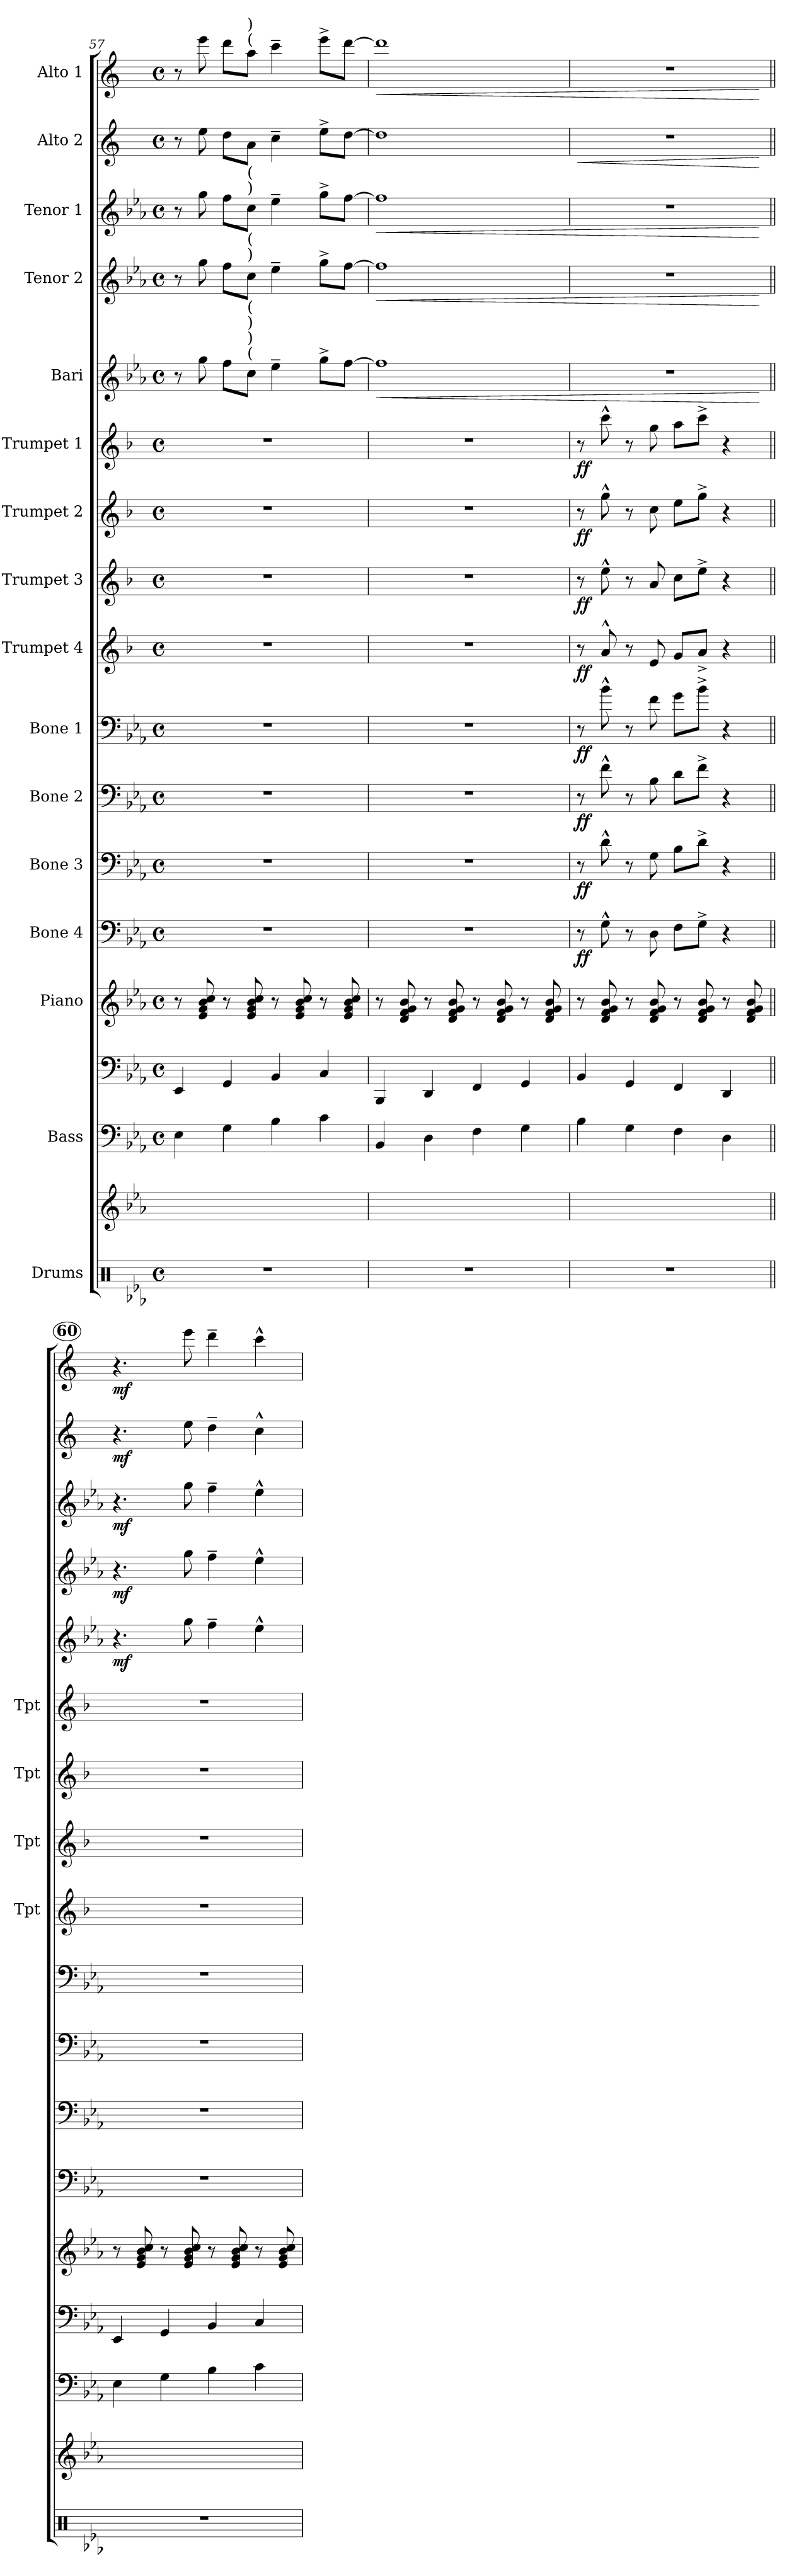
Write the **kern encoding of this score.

**kern	**kern	**kern	**kern	**kern	**kern	**dynam	**kern	**dynam	**kern	**dynam	**kern	**dynam	**kern	**dynam	**kern	**dynam	**kern	**dynam	**kern	**dynam	**kern	**dynam	**kern	**dynam	**kern	**dynam	**kern	**dynam	**kern	**dynam
*part18	*part17	*part16	*part15	*part14	*part13	*part13	*part12	*part12	*part11	*part11	*part10	*part10	*part9	*part9	*part8	*part8	*part7	*part7	*part6	*part6	*part5	*part5	*part4	*part4	*part3	*part3	*part2	*part2	*part1	*part1
*staff18	*staff17	*staff16	*staff15	*staff14	*staff13	*staff13	*staff12	*staff12	*staff11	*staff11	*staff10	*staff10	*staff9	*staff9	*staff8	*staff8	*staff7	*staff7	*staff6	*staff6	*staff5	*staff5	*staff4	*staff4	*staff3	*staff3	*staff2	*staff2	*staff1	*staff1
*I"Drums	*	*I"Bass	*	*I"Piano	*I"Bone 4	*	*I"Bone 3	*	*I"Bone 2	*	*I"Bone 1	*	*I"Trumpet 4	*	*I"Trumpet 3	*	*I"Trumpet 2	*	*I"Trumpet 1	*	*I"Bari	*	*I"Tenor 2	*	*I"Tenor 1	*	*I"Alto 2	*	*I"Alto 1	*
*	*	*	*	*	*	*	*	*	*	*	*	*	*I'Tpt	*	*I'Tpt	*	*I'Tpt	*	*I'Tpt	*	*	*	*	*	*	*	*	*	*	*
*clefX	*clefG2	*clefF4	*clefF4	*clefG2	*clefF4	*	*clefF4	*	*clefF4	*	*clefF4	*	*clefG2	*	*clefG2	*	*clefG2	*	*clefG2	*	*clefG2	*	*clefG2	*	*clefG2	*	*clefG2	*	*clefG2	*
*	*	*ITrd7c12	*	*	*	*	*	*	*	*	*	*	*ITrd1c2	*	*ITrd1c2	*	*ITrd1c2	*	*ITrd1c2	*	*ITrd12c21	*	*ITrd8c14	*	*ITrd8c14	*	*ITrd5c9	*	*ITrd5c9	*
*k[b-e-a-]	*k[b-e-a-]	*k[b-e-a-]	*k[b-e-a-]	*k[b-e-a-]	*k[b-e-a-]	*	*k[b-e-a-]	*	*k[b-e-a-]	*	*k[b-e-a-]	*	*k[b-e-a-]	*	*k[b-e-a-]	*	*k[b-e-a-]	*	*k[b-e-a-]	*	*k[b-e-a-]	*	*k[b-e-a-]	*	*k[b-e-a-]	*	*k[b-e-a-]	*	*k[b-e-a-]	*
*E-:	*E-:	*E-:	*E-:	*E-:	*E-:	*	*E-:	*	*E-:	*	*E-:	*	*E-:	*	*E-:	*	*E-:	*	*E-:	*	*E-:	*	*E-:	*	*E-:	*	*E-:	*	*E-:	*
*M4/4	*	*M4/4	*M4/4	*M4/4	*M4/4	*	*M4/4	*	*M4/4	*	*M4/4	*	*M4/4	*	*M4/4	*	*M4/4	*	*M4/4	*	*M4/4	*	*M4/4	*	*M4/4	*	*M4/4	*	*M4/4	*
*met(c)	*	*met(c)	*met(c)	*met(c)	*met(c)	*	*met(c)	*	*met(c)	*	*met(c)	*	*met(c)	*	*met(c)	*	*met(c)	*	*met(c)	*	*met(c)	*	*met(c)	*	*met(c)	*	*met(c)	*	*met(c)	*
=57	=57	=57	=57	=57	=57	=57	=57	=57	=57	=57	=57	=57	=57	=57	=57	=57	=57	=57	=57	=57	=57	=57	=57	=57	=57	=57	=57	=57	=57	=57
1r	1ryy	4EE-\	4EE-/	8r	1r	.	1r	.	1r	.	1r	.	1r	.	1r	.	1r	.	1r	.	8r	.	8r	.	8r	.	8r	.	8r	.
.	.	.	.	8e-/ 8g/ 8b-/ 8cc/	.	.	.	.	.	.	.	.	.	.	.	.	.	.	.	.	8g\	.	8g\	.	8g\	.	8g\	.	8gg\	.
.	.	4GG\	4GG/	8r	.	.	.	.	.	.	.	.	.	.	.	.	.	.	.	.	8f\L	.	8f\L	.	8f\L	.	8f\L	.	8ff\L	.
!	!	!	!	!	!	!	!	!	!	!	!	!	!	!	!	!	!	!	!	!	!	!	!	!	!	!	!	!	!LO:TX:a:t=(	!
!	!	!	!	!	!	!	!	!	!	!	!	!	!	!	!	!	!	!	!	!	!	!	!	!	!	!	!	!	!LO:TX:a:t=)	!
!	!	!	!	!	!	!	!	!	!	!	!	!	!	!	!	!	!	!	!	!	!	!	!	!	!	!	!LO:TX:b:t=(	!	!	!
!	!	!	!	!	!	!	!	!	!	!	!	!	!	!	!	!	!	!	!	!	!	!	!	!	!	!	!LO:TX:b:t=)	!	!	!
!	!	!	!	!	!	!	!	!	!	!	!	!	!	!	!	!	!	!	!	!	!	!	!	!	!LO:TX:b:t=(	!	!	!	!	!
!	!	!	!	!	!	!	!	!	!	!	!	!	!	!	!	!	!	!	!	!	!	!	!	!	!LO:TX:b:t=)	!	!	!	!	!
!	!	!	!	!	!	!	!	!	!	!	!	!	!	!	!	!	!	!	!	!	!	!	!LO:TX:b:t=(	!	!	!	!	!	!	!
!	!	!	!	!	!	!	!	!	!	!	!	!	!	!	!	!	!	!	!	!	!	!	!LO:TX:b:t=)	!	!	!	!	!	!	!
!	!	!	!	!	!	!	!	!	!	!	!	!	!	!	!	!	!	!	!	!	!LO:TX:a:t=(	!	!	!	!	!	!	!	!	!
!	!	!	!	!	!	!	!	!	!	!	!	!	!	!	!	!	!	!	!	!	!LO:TX:a:t=)	!	!	!	!	!	!	!	!	!
.	.	.	.	8e-/ 8g/ 8b-/ 8cc/	.	.	.	.	.	.	.	.	.	.	.	.	.	.	.	.	8c\J	.	8c\J	.	8c\J	.	8c\J	.	8cc\J	.
.	.	4BB-\	4BB-/	8r	.	.	.	.	.	.	.	.	.	.	.	.	.	.	.	.	4e-~>\	.	4e-~>\	.	4e-~>\	.	4e-~>\	.	4ee-~>\	.
.	.	.	.	8e-/ 8g/ 8b-/ 8cc/	.	.	.	.	.	.	.	.	.	.	.	.	.	.	.	.	.	.	.	.	.	.	.	.	.	.
.	.	4C\	4C/	8r	.	.	.	.	.	.	.	.	.	.	.	.	.	.	.	.	(<8g^>\L	.	(<8g^>\L	.	(<8g^>\L	.	(<8g^>\L	.	(<8gg^>\L	.
.	.	.	.	8e-/ 8g/ 8b-/ 8cc/	.	.	.	.	.	.	.	.	.	.	.	.	.	.	.	.	[8f\J	.	[8f\J	.	[8f\J	.	[8f\J	.	[8ff\J	.
=58	=58	=58	=58	=58	=58	=58	=58	=58	=58	=58	=58	=58	=58	=58	=58	=58	=58	=58	=58	=58	=58	=58	=58	=58	=58	=58	=58	=58	=58	=58
!	!	!	!	!	!	!	!	!	!	!	!	!	!	!	!	!	!	!	!	!	!	!LO:HP:b	!	!LO:HP:b	!	!LO:HP:b	!	!	!	!LO:HP:b
1r	1ryy	4BBB-/	4BBB-/	8r	1r	.	1r	.	1r	.	1r	.	1r	.	1r	.	1r	.	1r	.	1f]	<	1f]	<	1f]	<	1f]	.	1ff]	<
.	.	.	.	8d/ 8f/ 8g/ 8b-/	.	.	.	.	.	.	.	.	.	.	.	.	.	.	.	.	.	.	.	.	.	.	.	.	.	.
.	.	4DD\	4DD/	8r	.	.	.	.	.	.	.	.	.	.	.	.	.	.	.	.	.	.	.	.	.	.	.	.	.	.
.	.	.	.	8d/ 8f/ 8g/ 8b-/	.	.	.	.	.	.	.	.	.	.	.	.	.	.	.	.	.	.	.	.	.	.	.	.	.	.
.	.	4FF\	4FF/	8r	.	.	.	.	.	.	.	.	.	.	.	.	.	.	.	.	.	.	.	.	.	.	.	.	.	.
.	.	.	.	8d/ 8f/ 8g/ 8b-/	.	.	.	.	.	.	.	.	.	.	.	.	.	.	.	.	.	.	.	.	.	.	.	.	.	.
.	.	4GG\	4GG/	8r	.	.	.	.	.	.	.	.	.	.	.	.	.	.	.	.	.	.	.	.	.	.	.	.	.	.
.	.	.	.	8d/ 8f/ 8g/ 8b-/	.	.	.	.	.	.	.	.	.	.	.	.	.	.	.	.	.	.	.	.	.	.	.	.	.	.
=59	=59	=59	=59	=59	=59	=59	=59	=59	=59	=59	=59	=59	=59	=59	=59	=59	=59	=59	=59	=59	=59	=59	=59	=59	=59	=59	=59	=59	=59	=59
!	!	!	!	!	!	!LO:DY:b	!	!LO:DY:b	!	!LO:DY:b	!	!LO:DY:b	!	!LO:DY:b	!	!LO:DY:b	!	!LO:DY:b	!	!LO:DY:b	!	!	!	!	!	!	!	!LO:HP:b	!	!
1r	1ryy	4BB-\	4BB-/	8r	8r	ff	8r	ff	8r	ff	8r	ff	8r	ff	8r	ff	8r	ff	8r	ff	1r	.	1r	.	1r	.	1r	<	1r	.
.	.	.	.	8d/ 8f/ 8g/ 8b-/	8G^^>\	.	8d^^>\	.	8f^^>\	.	8b-^^>\	.	8g^^>/	.	8dd^^>\	.	8ff^^>\	.	8bb-^^>\	.	.	.	.	.	.	.	.	.	.	.
.	.	4GG\	4GG/	8r	8r	.	8r	.	8r	.	8r	.	8r	.	8r	.	8r	.	8r	.	.	.	.	.	.	.	.	.	.	.
.	.	.	.	8d/ 8f/ 8g/ 8b-/	8D\	.	8G\	.	8B-\	.	8f\	.	8d/	.	8g/	.	8b-\	.	8ff\	.	.	.	.	.	.	.	.	.	.	.
.	.	4FF\	4FF/	8r	8F\L	.	8B-\L	.	8d\L	.	8g\L	.	8f/L	.	8b-\L	.	8dd\L	.	8gg\L	.	.	.	.	.	.	.	.	.	.	.
.	.	.	.	8d/ 8f/ 8g/ 8b-/	8G^>\J	.	8d^>\J	.	8f^>\J	.	8b-^>\J	.	8g^</J	.	8dd^>\J	.	8ff^>\J	.	8bb-^>\J	.	.	.	.	.	.	.	.	.	.	.
.	.	4DD\	4DD/	8r	4r	.	4r	.	4r	.	4r	.	4r	.	4r	.	4r	.	4r	.	.	.	.	.	.	.	.	.	.	.
.	.	.	.	8d/ 8f/ 8g/ 8b-/	.	.	.	.	.	.	.	.	.	.	.	.	.	.	.	.	.	.	.	.	.	.	.	.	.	.
.	.	.	.	.	.	.	.	.	.	.	.	.	.	.	.	.	.	.	.	.	.	[	.	[	.	[	.	[	.	[
!!LO:PB:g=z
!!LO:REH:place=s1:a:B:enc=circle:fs=6.3:t=60
=60||	=60||	=60||	=60||	=60||	=60||	=60||	=60||	=60||	=60||	=60||	=60||	=60||	=60||	=60||	=60||	=60||	=60||	=60||	=60||	=60||	=60||	=60||	=60||	=60||	=60||	=60||	=60||	=60||	=60||	=60||
!	!	!	!	!	!	!	!	!	!	!	!	!	!	!	!	!	!	!	!	!	!	!LO:DY:b	!	!LO:DY:b	!	!LO:DY:b	!	!LO:DY:b	!	!LO:DY:b
1r	1ryy	4EE-\	4EE-/	8r	1r	.	1r	.	1r	.	1r	.	1r	.	1r	.	1r	.	1r	.	4.r	mf	4.r	mf	4.r	mf	4.r	mf	4.r	mf
.	.	.	.	8e-/ 8g/ 8b-/ 8cc/	.	.	.	.	.	.	.	.	.	.	.	.	.	.	.	.	.	.	.	.	.	.	.	.	.	.
.	.	4GG\	4GG/	8r	.	.	.	.	.	.	.	.	.	.	.	.	.	.	.	.	.	.	.	.	.	.	.	.	.	.
.	.	.	.	8e-/ 8g/ 8b-/ 8cc/	.	.	.	.	.	.	.	.	.	.	.	.	.	.	.	.	8g\	.	8g\	.	8g\	.	8g\	.	8gg\	.
.	.	4BB-\	4BB-/	8r	.	.	.	.	.	.	.	.	.	.	.	.	.	.	.	.	4f~>\	.	4f~>\	.	4f~>\	.	4f~>\	.	4ff~>\	.
.	.	.	.	8e-/ 8g/ 8b-/ 8cc/	.	.	.	.	.	.	.	.	.	.	.	.	.	.	.	.	.	.	.	.	.	.	.	.	.	.
.	.	4C\	4C/	8r	.	.	.	.	.	.	.	.	.	.	.	.	.	.	.	.	4e-^^>\	.	4e-^^>\	.	4e-^^>\	.	4e-^^>\	.	4ee-^^>\	.
.	.	.	.	8e-/ 8g/ 8b-/ 8cc/	.	.	.	.	.	.	.	.	.	.	.	.	.	.	.	.	.	.	.	.	.	.	.	.	.	.
=	=	=	=	=	=	=	=	=	=	=	=	=	=	=	=	=	=	=	=	=	=	=	=	=	=	=	=	=	=	=
*-	*-	*-	*-	*-	*-	*-	*-	*-	*-	*-	*-	*-	*-	*-	*-	*-	*-	*-	*-	*-	*-	*-	*-	*-	*-	*-	*-	*-	*-	*-
